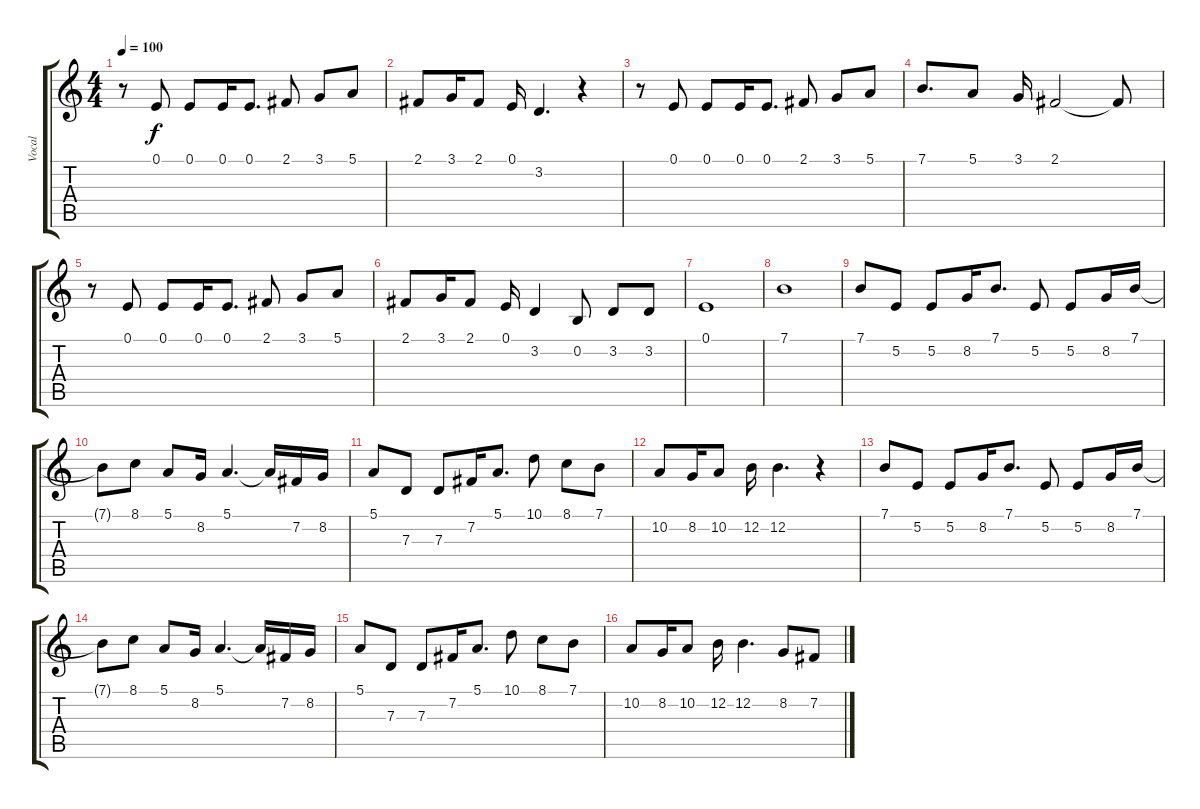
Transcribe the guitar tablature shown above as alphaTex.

\track ("Vocal" "Vocal") {instrument acousticgrandpiano}
\staff {score tabs}
\tuning (E4 B3 G3 D3 A2 E2) {hide}
\ts (4 4)
\tempo 100
\clef g2
\ks c
r.8{dy f} 0.1.8 0.1.8 0.1.16 0.1.8{d} 2.1.8 3.1.8 5.1.8 |
2.1.8 3.1.16 2.1.8 0.1.16 3.2.4{d} r.4 |
r.8 0.1.8 0.1.8 0.1.16 0.1.8{d} 2.1.8 3.1.8 5.1.8 |
7.1.8{d} 5.1.8 3.1.16 2.1.2 2.1{t}.8 |
r.8 0.1.8 0.1.8 0.1.16 0.1.8{d} 2.1.8 3.1.8 5.1.8 |
2.1.8 3.1.16 2.1.8 0.1.16 3.2.4 0.2.8 3.2.8 3.2.8 |
0.1.1 |
7.1.1 |
7.1.8 5.2.8 5.2.8 8.2.16 7.1.8{d} 5.2.8 5.2.8 8.2.16 7.1.16 |
7.1{t}.8 8.1.8 5.1.8 8.2.16 5.1.4{d} 5.1{t}.16 7.2.16 8.2.16 |
5.1.8 7.3.8 7.3.8 7.2.16 5.1.8{d} 10.1.8 8.1.8 7.1.8 |
10.2.8 8.2.16 10.2.8 12.2.16 12.2.4{d} r.4 |
7.1.8 5.2.8 5.2.8 8.2.16 7.1.8{d} 5.2.8 5.2.8 8.2.16 7.1.16 |
7.1{t}.8 8.1.8 5.1.8 8.2.16 5.1.4{d} 5.1{t}.16 7.2.16 8.2.16 |
5.1.8 7.3.8 7.3.8 7.2.16 5.1.8{d} 10.1.8 8.1.8 7.1.8 |
10.2.8 8.2.16 10.2.8 12.2.16 12.2.4{d} 8.2.8 7.2.8
